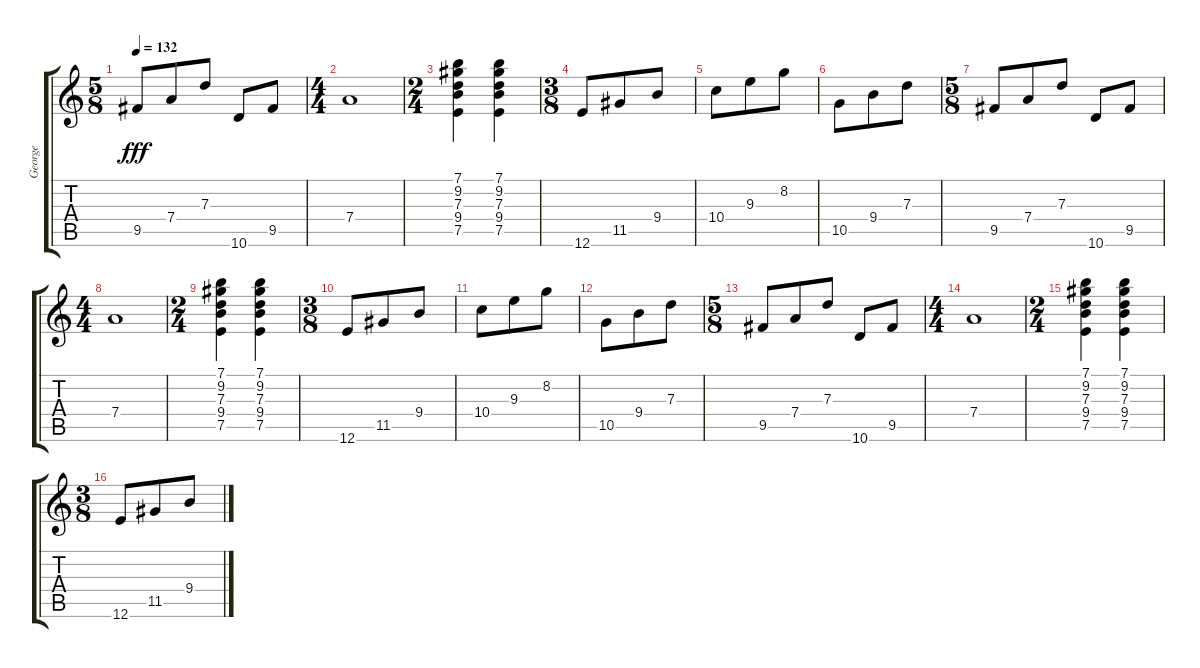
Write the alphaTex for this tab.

\track ("George" "George") {instrument acousticguitarsteel}
\staff {score tabs}
\tuning (E4 B3 G3 D3 A2 E2) {hide}
\ts (5 8)
\tempo 132
\clef g2
\ks c
9.5.8{dy fff} 7.4.8 7.3.8 10.6.8 9.5.8 |
\ts (4 4)
7.4.1 |
\ts (2 4)
(7.1 9.2 7.3 9.4 7.5).4{volume 13} (7.1 9.2 7.3 9.4 7.5).4 |
\ts (3 8)
12.6.8{volume 15} 11.5.8 9.4.8 |
10.4.8 9.3.8 8.2.8 |
10.5.8 9.4.8 7.3.8 |
\ts (5 8)
9.5.8 7.4.8 7.3.8 10.6.8 9.5.8 |
\ts (4 4)
7.4.1 |
\ts (2 4)
(7.1 9.2 7.3 9.4 7.5).4{volume 13} (7.1 9.2 7.3 9.4 7.5).4 |
\ts (3 8)
12.6.8{volume 15} 11.5.8 9.4.8 |
10.4.8 9.3.8 8.2.8 |
10.5.8 9.4.8 7.3.8 |
\ts (5 8)
9.5.8 7.4.8 7.3.8 10.6.8 9.5.8 |
\ts (4 4)
7.4.1 |
\ts (2 4)
(7.1 9.2 7.3 9.4 7.5).4{volume 13} (7.1 9.2 7.3 9.4 7.5).4 |
\ts (3 8)
12.6.8{volume 15} 11.5.8 9.4.8
